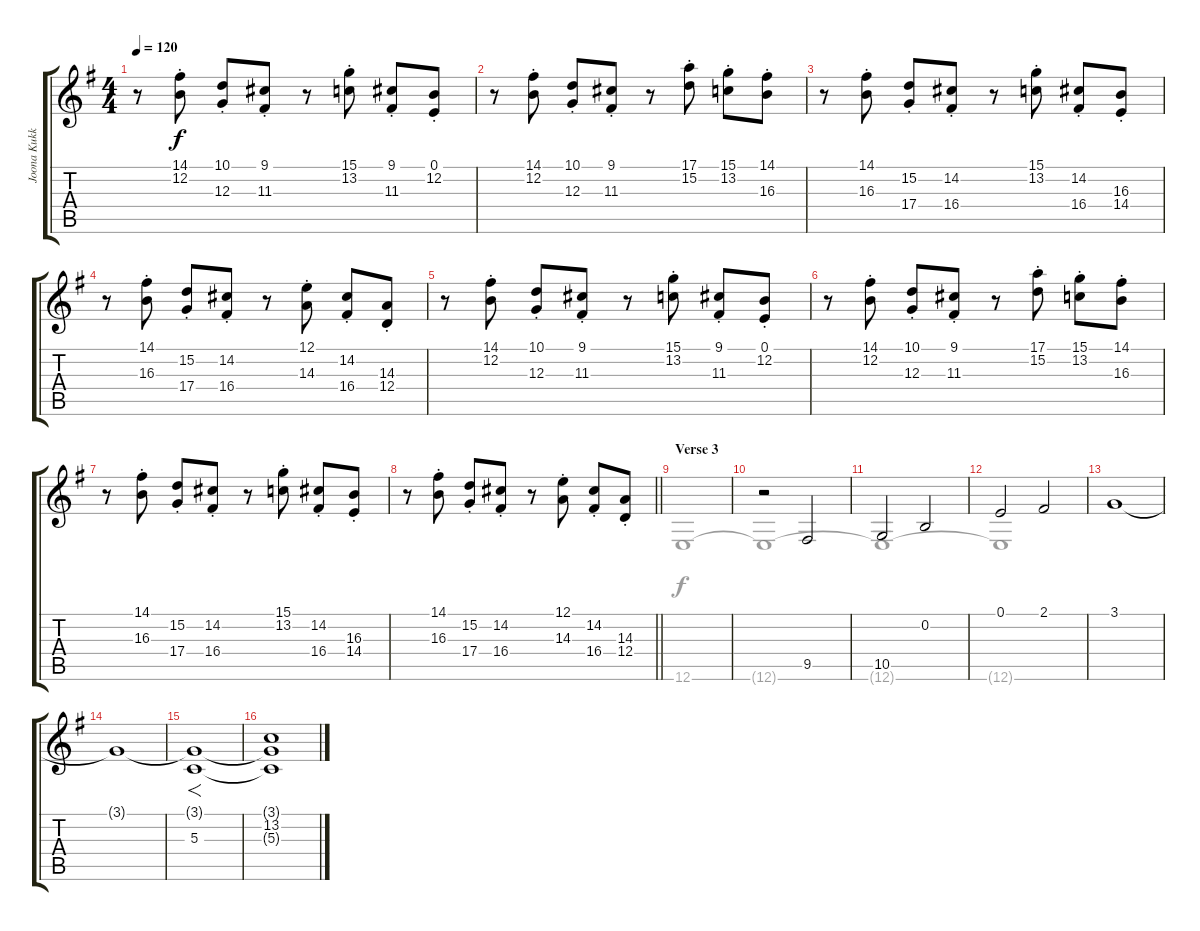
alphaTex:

\track ("Joona Kukkola (strings pad)" "Joona Kukk") {instrument stringensemble1}
\staff {score tabs}
\tuning (E4 B3 G3 D3 A2 E2) {hide}
\voice
\ts (4 4)
\tempo 120
\clef g2
\ks eminor
r.8{dy f} (14.1{st} 12.2{st}).8 (10.1{st} 12.3{st}).8 (9.1{st} 11.3{st}).8 r.8 (15.1{st} 13.2{st}).8 (9.1{st} 11.3{st}).8 (0.1{st} 12.2{st}).8 |
r.8 (14.1{st} 12.2{st}).8 (10.1{st} 12.3{st}).8 (9.1{st} 11.3{st}).8 r.8 (17.1{st} 15.2{st}).8 (15.1{st} 13.2{st}).8 (14.1{st} 16.3{st}).8 |
r.8 (14.1{st} 16.3{st}).8 (15.2{st} 17.4{st}).8 (14.2{st} 16.4{st}).8 r.8 (15.1{st} 13.2{st}).8 (14.2{st} 16.4{st}).8 (16.3{st} 14.4{st}).8 |
r.8 (14.1{st} 16.3{st}).8 (15.2{st} 17.4{st}).8 (14.2{st} 16.4{st}).8 r.8 (12.1{st} 14.3{st}).8 (14.2{st} 16.4{st}).8 (14.3{st} 12.4{st}).8 |
r.8 (14.1{st} 12.2{st}).8 (10.1{st} 12.3{st}).8 (9.1{st} 11.3{st}).8 r.8 (15.1{st} 13.2{st}).8 (9.1{st} 11.3{st}).8 (0.1{st} 12.2{st}).8 |
r.8 (14.1{st} 12.2{st}).8 (10.1{st} 12.3{st}).8 (9.1{st} 11.3{st}).8 r.8 (17.1{st} 15.2{st}).8 (15.1{st} 13.2{st}).8 (14.1{st} 16.3{st}).8 |
r.8 (14.1{st} 16.3{st}).8 (15.2{st} 17.4{st}).8 (14.2{st} 16.4{st}).8 r.8 (15.1{st} 13.2{st}).8 (14.2{st} 16.4{st}).8 (16.3{st} 14.4{st}).8 |
\barLineRight lightlight
r.8 (14.1{st} 16.3{st}).8 (15.2{st} 17.4{st}).8 (14.2{st} 16.4{st}).8 r.8 (12.1{st} 14.3{st}).8 (14.2{st} 16.4{st}).8 (14.3{st} 12.4{st}).8 |
\section ("" "Verse 3")
|
r.2 9.5.2 |
10.5.2 0.2.2 |
0.1.2 2.1.2 |
3.1.1 |
3.1{t}.1 |
(3.1{t} 5.3).1{f} |
(3.1{t} 13.2 5.3{t}).1
\voice
\clef g2
\ottava regular
\simile none
\ks eminor
|
|
|
|
|
|
|
\barLineRight lightlight
|
12.6.1 |
12.6{t}.1 |
12.6{t}.1 |
12.6{t}.1 |
|
|
|
